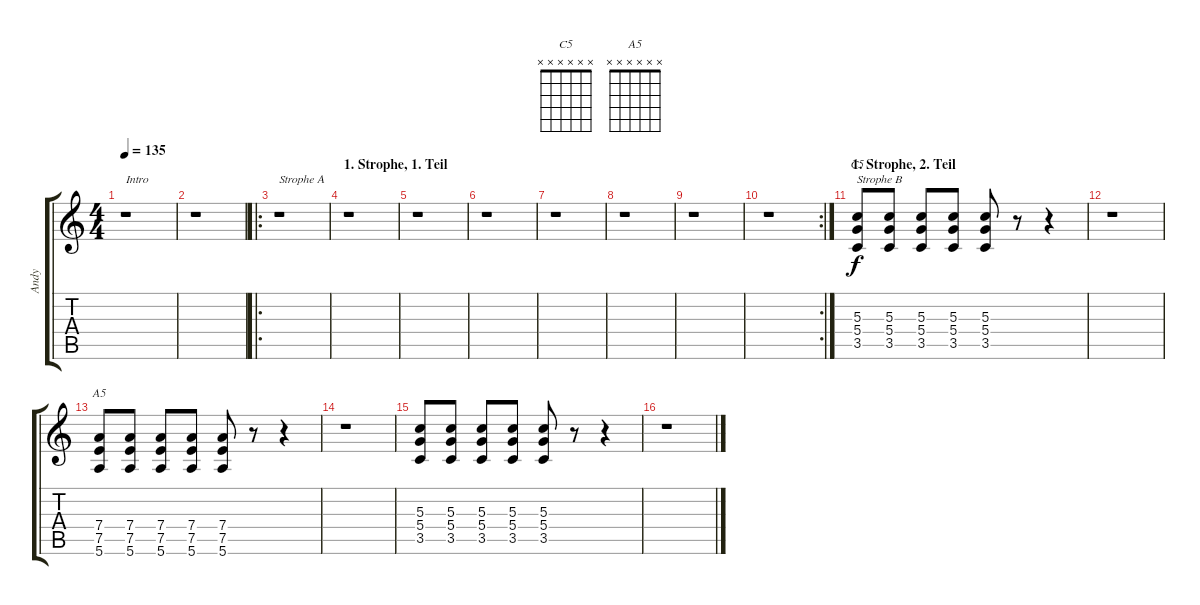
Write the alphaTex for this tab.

\track ("Andy" "Andy") {instrument distortionguitar}
\staff {score tabs}
\tuning (E4 B3 G3 D3 A2 E2) {hide}
\chord ("C5" x x x x x x)
\chord ("A5" x x x x x x)
\ts (4 4)
\tempo 135
\clef g2
\ks c
r.1{txt "Intro" dy f instrument distortionguitar} |
r.1 |
\ro
r.1{txt "Strophe A"} |
\section ("" "1. Strophe, 1. Teil")
r.1 |
r.1 |
r.1 |
r.1 |
r.1 |
r.1 |
\rc 2
r.1 |
\section ("" "1. Strophe, 2. Teil")
(5.3 5.4 3.5).8{ch "C5" txt "Strophe B"} (5.3 5.4 3.5).8 (5.3 5.4 3.5).8 (5.3 5.4 3.5).8 (5.3 5.4 3.5).8 r.8 r.4 |
r.1 |
(7.4 7.5 5.6).8{ch "A5"} (7.4 7.5 5.6).8 (7.4 7.5 5.6).8 (7.4 7.5 5.6).8 (7.4 7.5 5.6).8 r.8 r.4 |
r.1 |
(5.3 5.4 3.5).8 (5.3 5.4 3.5).8 (5.3 5.4 3.5).8 (5.3 5.4 3.5).8 (5.3 5.4 3.5).8 r.8 r.4 |
r.1
